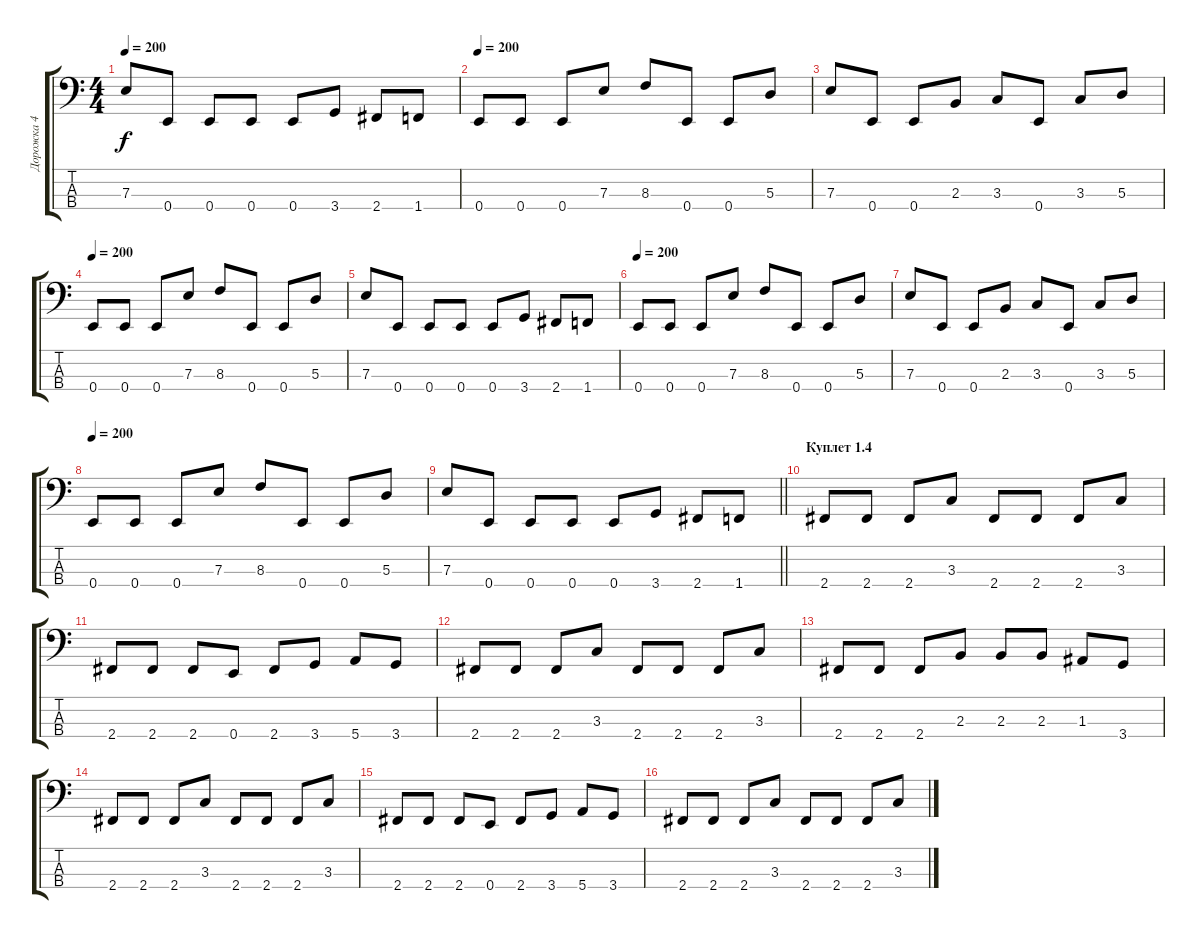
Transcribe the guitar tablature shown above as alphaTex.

\track ("Дорожка 4" "Дорожка 4") {instrument electricbasspick}
\staff {score tabs}
\tuning (G2 D2 A1 E1) {hide}
\ts (4 4)
\tempo 200
\clef f4
\ks c
7.3.8{dy f} 0.4.8 0.4.8 0.4.8 0.4.8 3.4.8 2.4.8 1.4.8 |
\tempo 200
0.4.8 0.4.8 0.4.8 7.3.8 8.3.8 0.4.8 0.4.8 5.3.8 |
7.3.8 0.4.8 0.4.8 2.3.8 3.3.8 0.4.8 3.3.8 5.3.8 |
\tempo 200
0.4.8 0.4.8 0.4.8 7.3.8 8.3.8 0.4.8 0.4.8 5.3.8 |
7.3.8 0.4.8 0.4.8 0.4.8 0.4.8 3.4.8 2.4.8 1.4.8 |
\tempo 200
0.4.8 0.4.8 0.4.8 7.3.8 8.3.8 0.4.8 0.4.8 5.3.8 |
7.3.8 0.4.8 0.4.8 2.3.8 3.3.8 0.4.8 3.3.8 5.3.8 |
\tempo 200
0.4.8 0.4.8 0.4.8 7.3.8 8.3.8 0.4.8 0.4.8 5.3.8 |
\barLineRight lightlight
7.3.8 0.4.8 0.4.8 0.4.8 0.4.8 3.4.8 2.4.8 1.4.8 |
\section ("" "Куплет 1.4")
2.4.8 2.4.8 2.4.8 3.3.8 2.4.8 2.4.8 2.4.8 3.3.8 |
2.4.8 2.4.8 2.4.8 0.4.8 2.4.8 3.4.8 5.4.8 3.4.8 |
2.4.8 2.4.8 2.4.8 3.3.8 2.4.8 2.4.8 2.4.8 3.3.8 |
2.4.8 2.4.8 2.4.8 2.3.8 2.3.8 2.3.8 1.3.8 3.4.8 |
2.4.8 2.4.8 2.4.8 3.3.8 2.4.8 2.4.8 2.4.8 3.3.8 |
2.4.8 2.4.8 2.4.8 0.4.8 2.4.8 3.4.8 5.4.8 3.4.8 |
2.4.8 2.4.8 2.4.8 3.3.8 2.4.8 2.4.8 2.4.8 3.3.8
